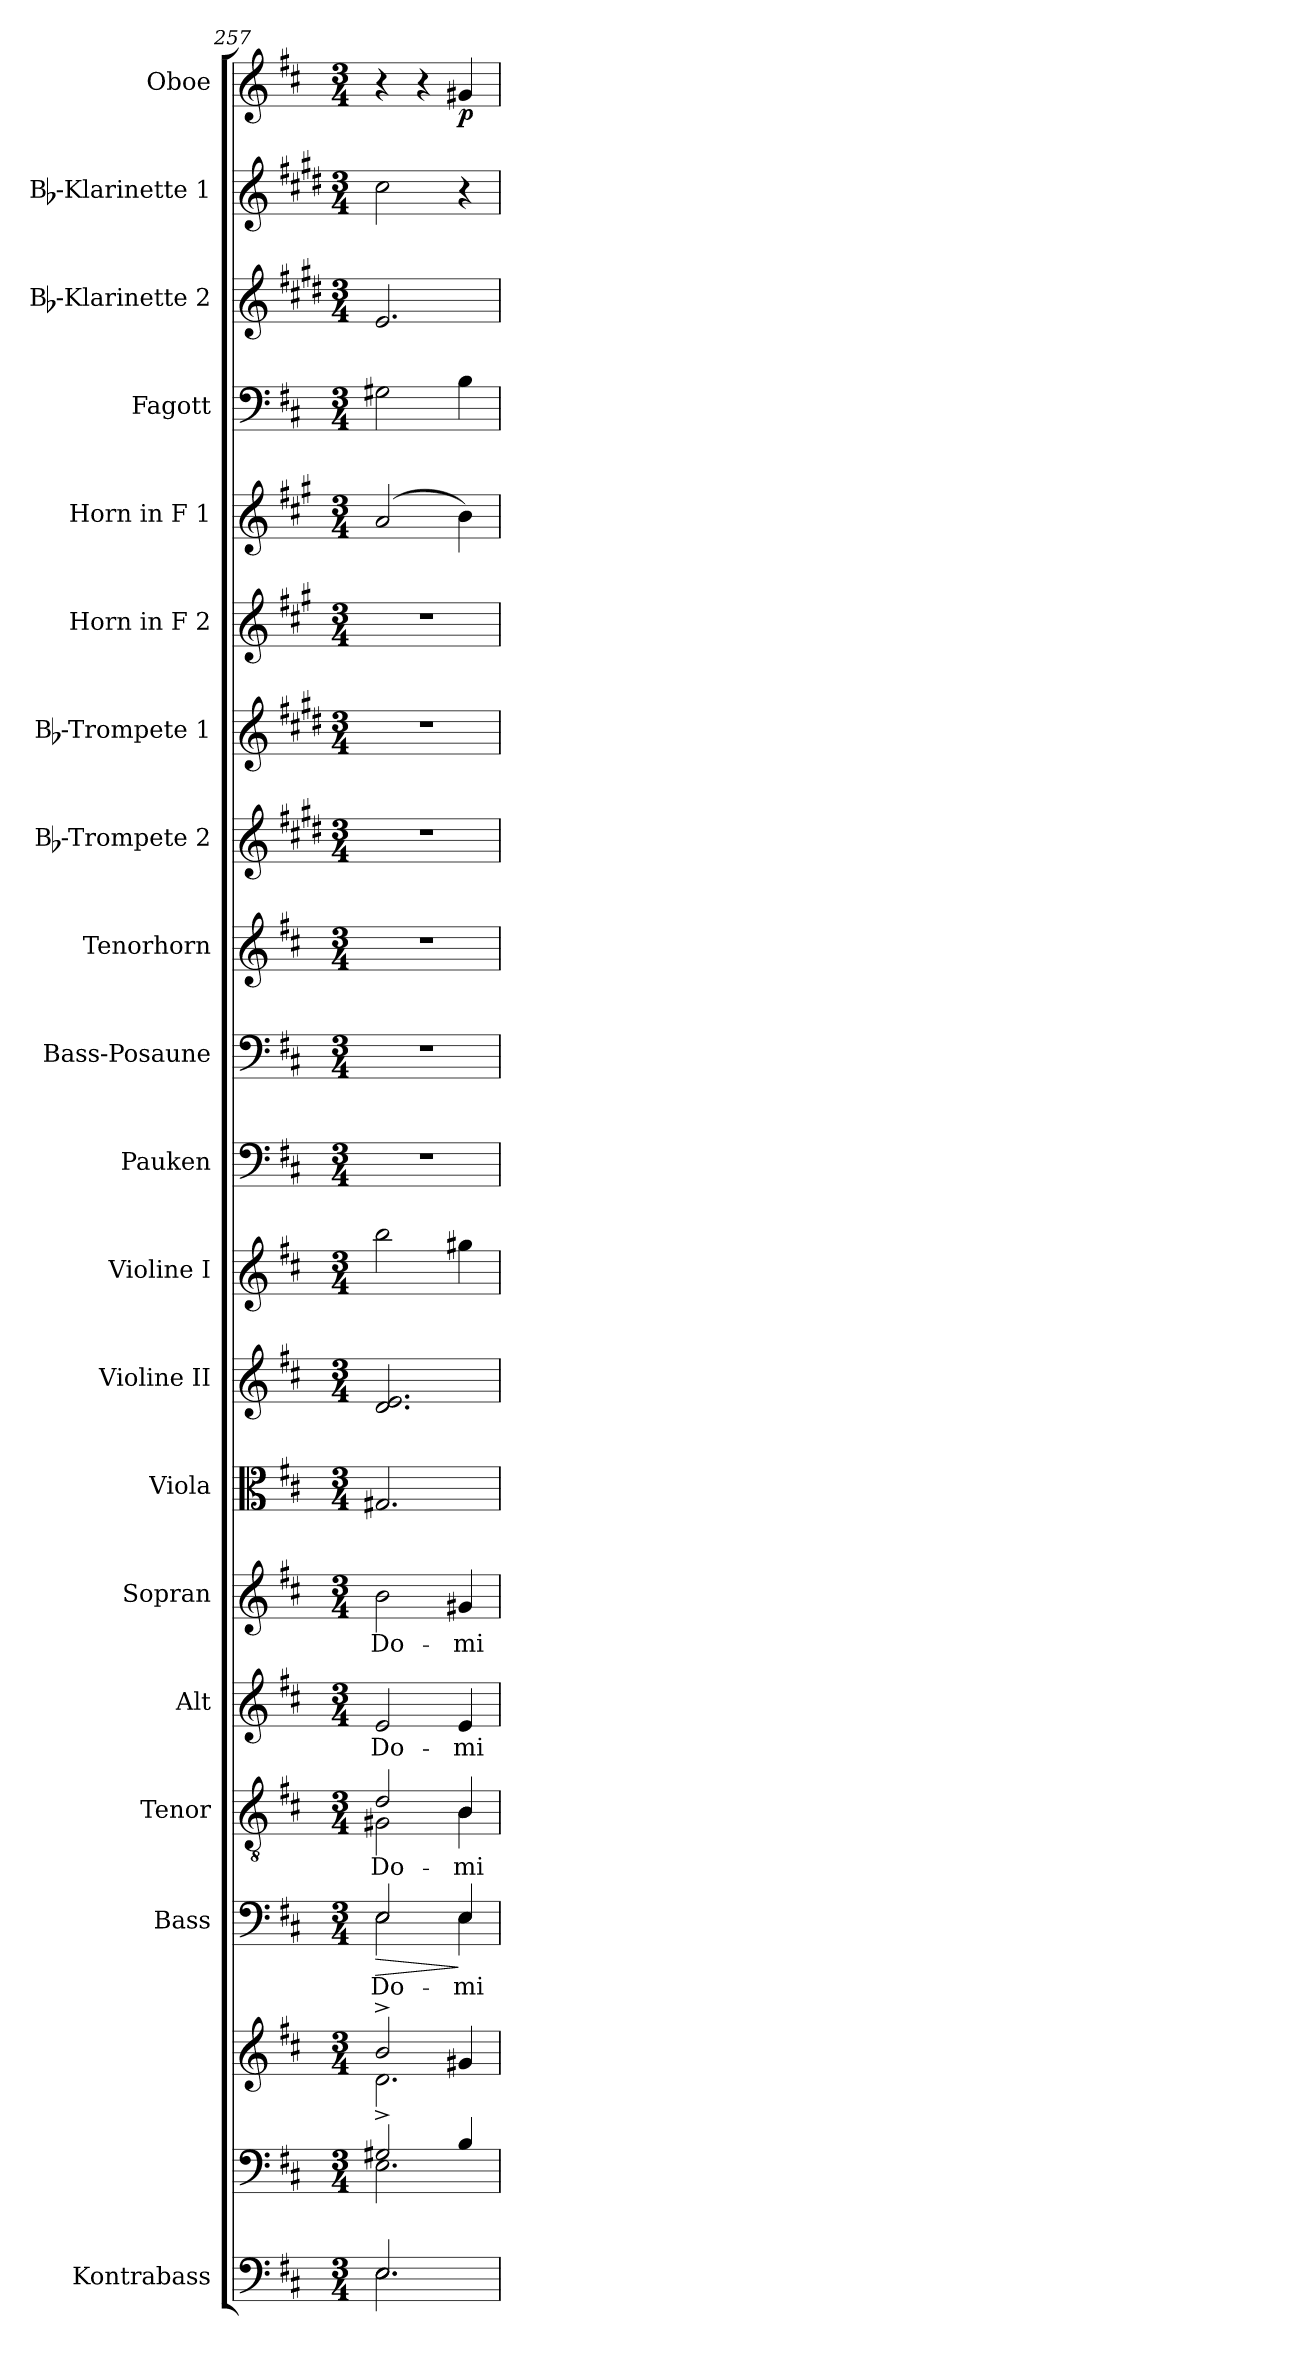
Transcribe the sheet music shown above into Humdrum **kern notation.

**kern	**kern	**kern	**kern	**text	**dynam	**kern	**text	**kern	**text	**kern	**text	**kern	**kern	**kern	**kern	**kern	**kern	**kern	**kern	**kern	**kern	**kern	**kern	**kern	**kern	**dynam
*part20	*part19	*part19	*part18	*part18	*part18	*part17	*part17	*part16	*part16	*part15	*part15	*part14	*part13	*part12	*part11	*part10	*part9	*part8	*part7	*part6	*part5	*part4	*part3	*part2	*part1	*part1
*staff21	*staff20	*staff19	*staff18	*staff18	*staff18	*staff17	*staff17	*staff16	*staff16	*staff15	*staff15	*staff14	*staff13	*staff12	*staff11	*staff10	*staff9	*staff8	*staff7	*staff6	*staff5	*staff4	*staff3	*staff2	*staff1	*staff1
*I"Kontrabass	*	*	*I"Bass	*	*	*I"Tenor	*	*I"Alt	*	*I"Sopran	*	*I"Viola	*I"Violine II	*I"Violine I	*I"Pauken	*I"Bass-Posaune	*I"Tenorhorn	*I"Bb-Trompete 2	*I"Bb-Trompete 1	*I"Horn in F 2	*I"Horn in F 1	*I"Fagott	*I"Bb-Klarinette 2	*I"Bb-Klarinette 1	*I"Oboe	*
*I'Kb.	*	*	*I'B.	*	*	*I'T.	*	*I'A.	*	*I'S.	*	*I'Vla.	*I'Vl. II	*I'Vl. I	*I'Pk.	*I'B. Pos.	*I'T. Hrn.	*I'Bb Trp. 2	*I'Bb Trp. 1	*	*	*I'Fg.	*I'Bb Kl. 2	*I'Bb Kl. 1	*I'Ob.	*
*clefF4	*clefF4	*clefG2	*clefF4	*	*	*clefGv2	*	*clefG2	*	*clefG2	*	*clefC3	*clefG2	*clefG2	*clefF4	*clefF4	*clefG2	*clefG2	*clefG2	*clefG2	*clefG2	*clefF4	*clefG2	*clefG2	*clefG2	*
*ITrd7c12	*	*	*	*	*	*	*	*	*	*	*	*	*	*	*	*	*ITrd8c14	*ITrd1c2	*ITrd1c2	*ITrd4c7	*ITrd4c7	*	*ITrd1c2	*ITrd1c2	*	*
*k[f#c#]	*k[f#c#]	*k[f#c#]	*k[f#c#]	*	*	*k[f#c#]	*	*k[f#c#]	*	*k[f#c#]	*	*k[f#c#]	*k[f#c#]	*k[f#c#]	*k[f#c#]	*k[f#c#]	*k[f#c#]	*k[f#c#]	*k[f#c#]	*k[f#c#]	*k[f#c#]	*k[f#c#]	*k[f#c#]	*k[f#c#]	*k[f#c#]	*
*D:	*D:	*D:	*D:	*	*	*D:	*	*D:	*	*D:	*	*D:	*D:	*D:	*D:	*D:	*D:	*D:	*D:	*D:	*D:	*D:	*D:	*D:	*D:	*
*M3/4	*M3/4	*M3/4	*M3/4	*	*	*M3/4	*	*M3/4	*	*M3/4	*	*M3/4	*M3/4	*M3/4	*M3/4	*M3/4	*M3/4	*M3/4	*M3/4	*M3/4	*M3/4	*M3/4	*M3/4	*M3/4	*M3/4	*
=257	=257	=257	=257	=257	=257	=257	=257	=257	=257	=257	=257	=257	=257	=257	=257	=257	=257	=257	=257	=257	=257	=257	=257	=257	=257	=257
*^	*^	*^	*	*	*	*	*	*	*	*	*	*	*	*	*	*	*	*	*	*	*	*	*	*	*	*
!	!	!	!	!	!	!	!LO:LY:b	!LO:HP:b	!	!LO:LY:b	!	!LO:LY:b	!	!LO:LY:b	!	!	!	!	!	!	!	!	!	!	!	!	!	!	!
*	*	*	*	*	*	*^	*	*	*^	*	*	*	*	*	*	*	*	*	*	*	*	*	*	*	*	*	*	*	*
2.EE/	2.EE\	2G#X^>/	2.E\	2b^>/	2.d\	2E/	2E\	Do-	>	2d/	2G#X\	Do-	2e/	Do-	2b\	Do-	2.G#X/	2.d/ 2.e/	2bb\	2.r	2.r	2.r	2.r	2.r	2.r	(2d/	2G#X\	2.d/	2b\	4r	.
.	.	.	.	.	.	.	.	.	.	.	.	.	.	.	.	.	.	.	.	.	.	.	.	.	.	.	.	.	.	4r	.
!	!	!	!	!	!	!	!	!LO:LY:b	!	!	!	!LO:LY:b	!	!LO:LY:b	!	!LO:LY:b	!	!	!	!	!	!	!	!	!	!	!	!	!	!	!LO:DY:b
.	.	4B/	.	4g#X/	.	4E/	4E\	-mi-	]	4B/	4B\	-mi-	4e/	-mi-	4g#X/	-mi-	.	.	4gg#X\	.	.	.	.	.	.	4e\)	4B\	.	4r	4g#X/	p
*v	*v	*	*	*	*	*v	*v	*	*	*v	*v	*	*	*	*	*	*	*	*	*	*	*	*	*	*	*	*	*	*	*	*
*	*v	*v	*	*	*	*	*	*	*	*	*	*	*	*	*	*	*	*	*	*	*	*	*	*	*	*	*	*
*	*	*v	*v	*	*	*	*	*	*	*	*	*	*	*	*	*	*	*	*	*	*	*	*	*	*	*	*
=	=	=	=	=	=	=	=	=	=	=	=	=	=	=	=	=	=	=	=	=	=	=	=	=	=	=
*-	*-	*-	*-	*-	*-	*-	*-	*-	*-	*-	*-	*-	*-	*-	*-	*-	*-	*-	*-	*-	*-	*-	*-	*-	*-	*-
